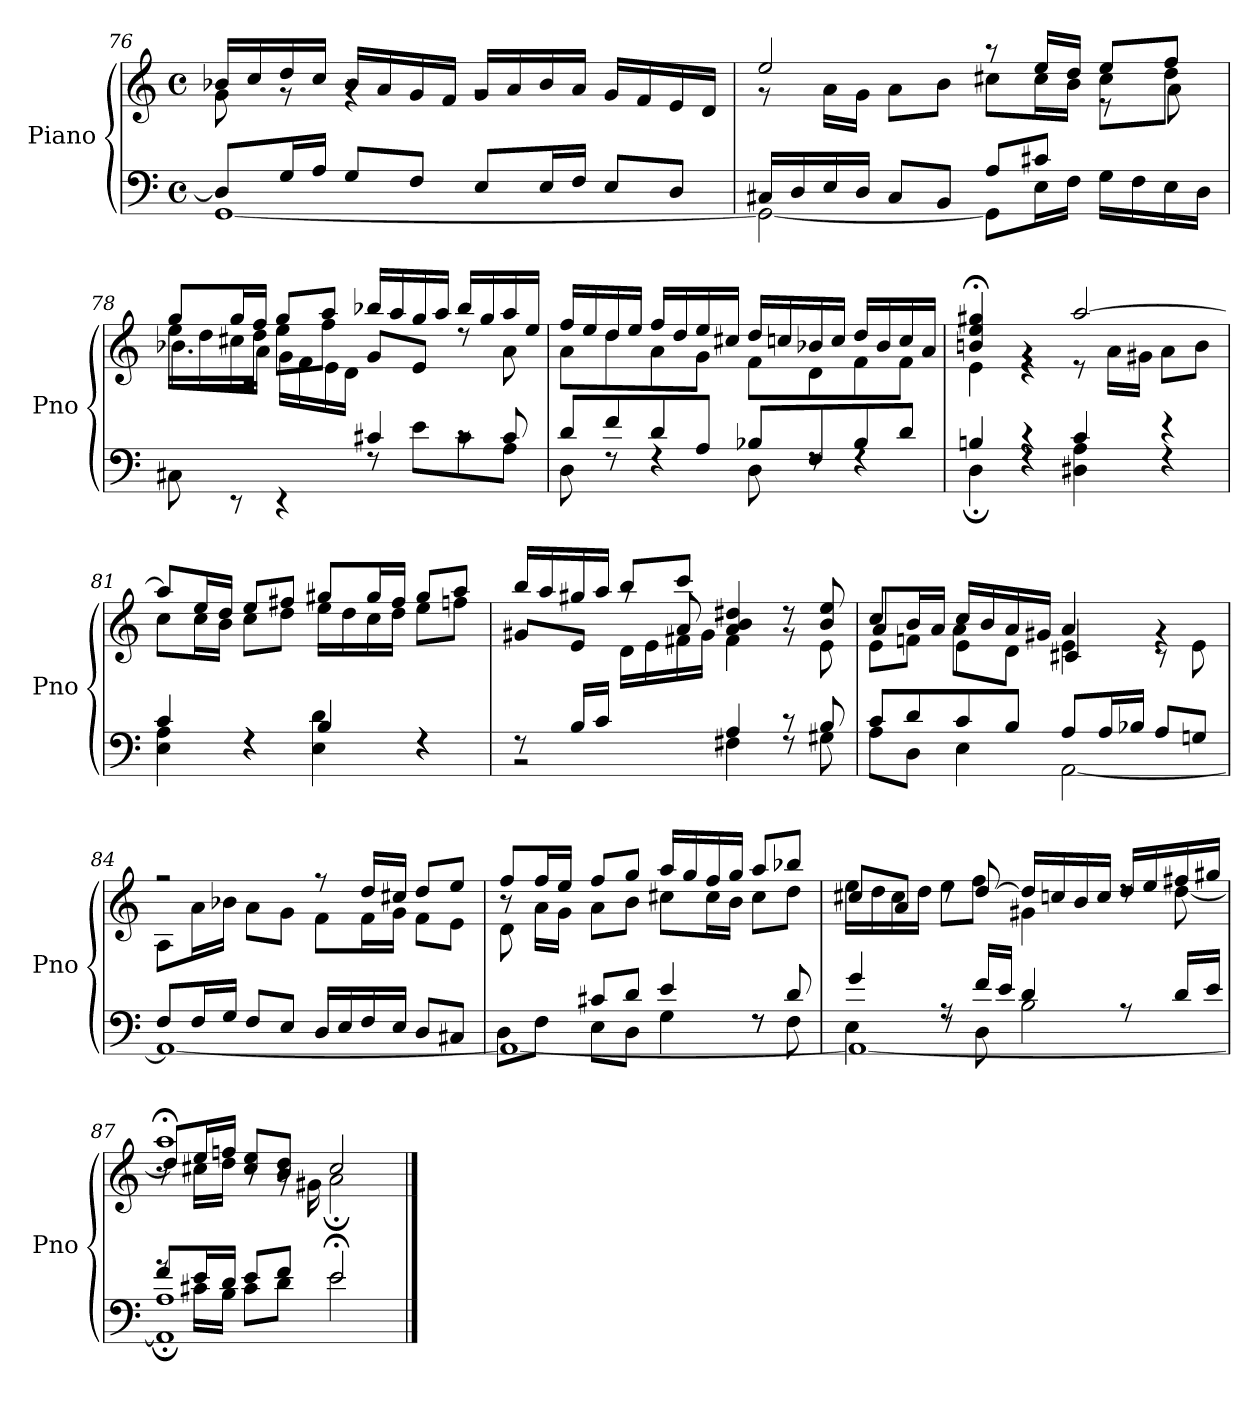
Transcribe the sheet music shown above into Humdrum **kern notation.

**kern	**kern
*part1	*part1
*staff2	*staff1
*I"Piano	*
*I'Pno	*
!!LO:LB:g=z
*clefF4	*clefG2
*k[]	*k[]
*M4/4	*M4/4
*met(c)	*met(c)
=76	=76
*^	*^
8D/L]	[1GG	16b-X/LL	8g\
.	.	16cc/	.
16G/L	.	16dd/	8rg
16A/JJ	.	16cc/JJ	.
8G/L	.	16b-/LL	4rg
.	.	16a/	.
8F/J	.	16g/	.
.	.	16f/JJ	.
8E/L	.	16g/LL	2rg
.	.	16a/	.
16E/L	.	16b-/	.
16F/JJ	.	16a/JJ	.
8E/L	.	16g/LL	.
.	.	16f/	.
8D/J	.	16e/	.
.	.	16d/JJ	.
!!LO:LB:g=z
=77	=77	=77	=77
*	*	*	*^
16C#X/LL	2GG\_	2ee/	8r	2.ryy
16D/	.	.	.	.
16E/	.	.	16a\LL	.
16D/JJ	.	.	16g\JJ	.
8C#/L	.	.	8a\L	.
8BB/J	.	.	8b\J	.
8A/L	8GG\L]	8r	8cc#X\L	.
8c#X/J	16E\L	16ee/LL	16cc#\L	.
.	16F\JJ	16dd/JJ	16b\JJ	.
16G\LL	4ryy	8ee/L	8cc#\L	8re
16F\	.	.	.	.
16E\	.	8ff/J	8dd\J	8a\
16D\JJ	.	.	.	.
=78	=78	=78	=78	=78
8C#X\	2ryy	8gg/L	16ee\LL	8.b-X\L
.	.	.	16dd\	.
8rEE	.	16gg/L	16cc#X\	.
.	.	16ff/JJ	16dd\JJ	16a\Jk
4rEE	.	8gg/L	8ee\L	16g\LL
.	.	.	.	16f\
.	.	8aa/J	8ff\J	16e\
.	.	.	.	16d\JJ
4c#X/	8rF	16bb-X/LL	8g/L	2ryy
.	.	16aa/	.	.
.	8e\L	16gg/	8e/J	.
.	.	16aa/JJ	.	.
8rc	8c#\	16bb-/LL	8rdd	.
.	.	16gg/	.	.
8c#/	8A\J	16aa/	8a\	.
.	.	16ee/JJ	.	.
*	*	*	*v	*v
!!LO:LB:g=z
=79	=79	=79	=79
8d/L	8D\	16ff/LL	8a\L
.	.	16ee/	.
8f/	8rF	16dd/	8dd\
.	.	16ee/JJ	.
8d/	4rF	16ff/LL	8a\
.	.	16dd/	.
8A/J	.	16ee/	8g\J
.	.	16cc#X/JJ	.
8B-X/L	8D\	16dd/LL	8f\L
.	.	16ccn/	.
8F/	8rF	16b-X/	8d\
.	.	16cc/JJ	.
8B-/	4rF	16dd/LL	8f\
.	.	16b-/	.
8d/J	.	16cc/	8f\J
.	.	16a/JJ	.
=80	=80	=80	=80
4Bn/	4D;\	4bn/;< 4ee/;< 4gg#X/;<	4e\
4r	4rF	4rg	4r
4c/	4D#X\ 4A\	[2aa/	8r
.	.	.	16a\LL
.	.	.	16g#X\JJ
4r	4rF	.	8a\L
.	.	.	8b\J
=81	=81	=81	=81
4c/	4E\ 4A\	8aa/L]	8cc\L
.	.	16ee/L	16cc\L
.	.	16dd/JJ	16b\JJ
4rF	4rF	8ee/L	8cc\L
.	.	8ff#X/J	8dd\J
4B/	4E\ 4d\	8gg#X/L	16ee\LL
.	.	.	16dd\
.	.	16gg#/L	16cc\
.	.	16ff#/JJ	16dd\JJ
4rF	4rF	8gg#/L	8ee\L
.	.	8aa/J	8ffn\J
!!LO:PB:g=z
=82	=82	=82	=82
*	*	*	*^
8rF	2r	16bb/LL	8g#X/L	4ryy
.	.	16aa/	.	.
16B/LL	.	16gg#X/	8e/J	.
16c/JJ	.	16aa/JJ	.	.
4ryy	.	8bb/L	8raa	16d\LL
.	.	.	.	16e\
.	.	8ccc/J	8a/	16f#X\
.	.	.	.	16g#\JJ
4A/	4F#X\	4a/ 4b/ 4dd#X/	4f#\	2ryy
8r	8rF	8rg	8rdd	.
8B/	8G#X\	8b/ 8ee/	8e\	.
=83	=83	=83	=83	=83
8c/L	8A\L	8cc/L	8e\L	4a/
8d/	8D\J	16b/L	8fn\J	.
.	.	16a/JJ	.	.
8c/	4E\	16cc/LL	4e\	8a\L
.	.	16b/	.	.
8B/J	.	16a/	.	8d\J
.	.	16g#X/JJ	.	.
8A/L	[2AA\	4a/	4e\	4c#X/
16A/L	.	.	.	.
16B-X/JJ	.	.	.	.
8A/L	.	4rg	8r	4ryy
8Gn/J	.	.	8e\	.
*	*	*	*v	*v
=84	=84	=84	=84
8F/L	1AA_	2r	8A\L
16F/L	.	.	16a\L
16G/JJ	.	.	16b-X\JJ
8F/L	.	.	8a\L
8E/J	.	.	8g\J
16D/LL	.	8r	8f\L
16E/	.	.	.
16F/	.	16dd/LL	16f\L
16E/JJ	.	16cc#X/JJ	16g\JJ
8D/L	.	8dd/L	8f\L
8C#X/J	.	8ee/J	8e\J
!!LO:LB:g=z
=85	=85	=85	=85
*	*^	*	*^
8ryy	1AA_	8D\L	8ff/L	8r	8d\L
16A/L	.	8F\J	16ff/L	16a\LL	2..ryy
16B/JJ	.	.	16ee/JJ	16g\JJ	.
8c#X/L	.	8E\L	8ff/L	8a\L	.
8d/J	.	8D\J	8gg/J	8b\J	.
4e/	.	4G\	16aa/LL	8cc#X\L	.
.	.	.	16gg/	.	.
.	.	.	16ff/	16cc#\L	.
.	.	.	16gg/JJ	16b\JJ	.
8rF	.	8rF	8aa/L	8cc#\L	.
8d/	.	8F\	8bb-X/J	8dd\J	.
*	*	*	*	*v	*v
=86	=86	=86	=86	=86
4g/	1AA_	4E\	8cc#X/L	16ee\LL
.	.	.	.	16dd\
.	.	.	8a/J	16cc#\
.	.	.	.	16dd\JJ
8rA	.	8rF	8rdd	8ee\L
16f/LL	.	8D\	[8dd/	8ff\J
16e/JJ	.	.	.	.
4d/	.	2B\	16dd/LL]	4g#X\
.	.	.	16ccn/	.
.	.	.	16b/	.
.	.	.	16cc/JJ	.
8rA	.	.	16dd/LL	8rdd
.	.	.	16ee/	.
16d/LL	.	.	16ff#X/	[8dd\
16e/JJ	.	.	16gg#X/JJ	.
=87	=87	=87	=87	=87
*	*	*	*	*^
8f/L	1AA]; 1A;	8rg	1aa;<	8dd/L]	8r
16e/L	.	16c#X\LL	.	16ee/L	16cc#X\LL
16d/JJ	.	16B\JJ	.	16ffn/JJ	16dd\JJ
8e/L	.	8c#\L	.	8cc#/ 8ee/L	8r
8f/J	.	8d\J	.	8b/ 8dd/J	16r
.	.	.	.	.	16g#X\
2e/	.	2e;\	.	2cc#;</	2a\
*v	*v	*v	*	*	*
*	*v	*v	*v
==	==
*-	*-
